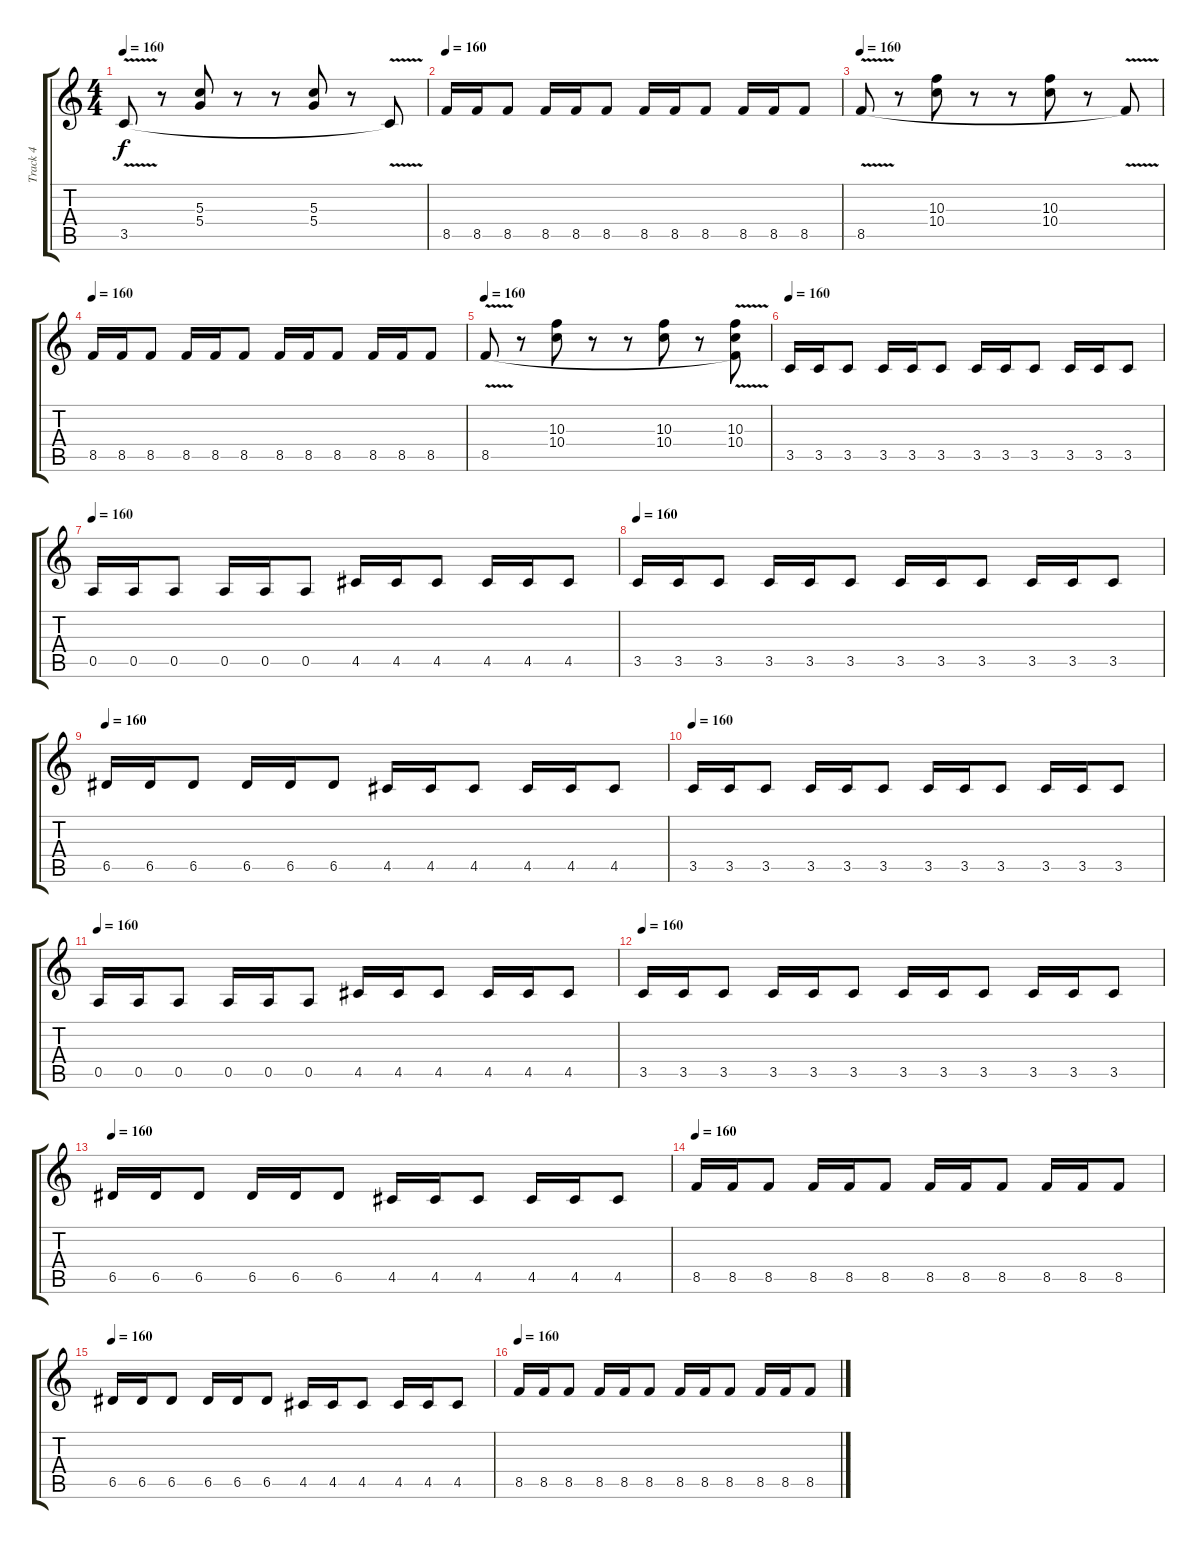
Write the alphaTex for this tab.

\track ("Track 4" "Track 4") {instrument distortionguitar}
\staff {score tabs}
\tuning (E4 B3 G3 D3 A2 E2) {hide}
\ts (4 4)
\tempo 160
\clef g2
\ks c
3.5{v}.8{dy f} r.8 (5.3 5.4).8 r.8 r.8 (5.3 5.4).8 r.8 3.5{t}.8 |
\tempo 160
8.5.16 8.5.16 8.5.8 8.5.16 8.5.16 8.5.8 8.5.16 8.5.16 8.5.8 8.5.16 8.5.16 8.5.8 |
\tempo 160
8.5{v}.8 r.8 (10.3 10.4).8 r.8 r.8 (10.3 10.4).8 r.8 8.5{t}.8 |
\tempo 160
8.5.16 8.5.16 8.5.8 8.5.16 8.5.16 8.5.8 8.5.16 8.5.16 8.5.8 8.5.16 8.5.16 8.5.8 |
\tempo 160
8.5{v}.8 r.8 (10.3 10.4).8 r.8 r.8 (10.3 10.4).8 r.8 (10.3 10.4 8.5{t}).8 |
\tempo 160
3.5.16 3.5.16 3.5.8 3.5.16 3.5.16 3.5.8 3.5.16 3.5.16 3.5.8 3.5.16 3.5.16 3.5.8 |
\tempo 160
0.5.16 0.5.16 0.5.8 0.5.16 0.5.16 0.5.8 4.5.16 4.5.16 4.5.8 4.5.16 4.5.16 4.5.8 |
\tempo 160
3.5.16 3.5.16 3.5.8 3.5.16 3.5.16 3.5.8 3.5.16 3.5.16 3.5.8 3.5.16 3.5.16 3.5.8 |
\tempo 160
6.5.16 6.5.16 6.5.8 6.5.16 6.5.16 6.5.8 4.5.16 4.5.16 4.5.8 4.5.16 4.5.16 4.5.8 |
\tempo 160
3.5.16 3.5.16 3.5.8 3.5.16 3.5.16 3.5.8 3.5.16 3.5.16 3.5.8 3.5.16 3.5.16 3.5.8 |
\tempo 160
0.5.16 0.5.16 0.5.8 0.5.16 0.5.16 0.5.8 4.5.16 4.5.16 4.5.8 4.5.16 4.5.16 4.5.8 |
\tempo 160
3.5.16 3.5.16 3.5.8 3.5.16 3.5.16 3.5.8 3.5.16 3.5.16 3.5.8 3.5.16 3.5.16 3.5.8 |
\tempo 160
6.5.16 6.5.16 6.5.8 6.5.16 6.5.16 6.5.8 4.5.16 4.5.16 4.5.8 4.5.16 4.5.16 4.5.8 |
\tempo 160
8.5.16 8.5.16 8.5.8 8.5.16 8.5.16 8.5.8 8.5.16 8.5.16 8.5.8 8.5.16 8.5.16 8.5.8 |
\tempo 160
6.5.16 6.5.16 6.5.8 6.5.16 6.5.16 6.5.8 4.5.16 4.5.16 4.5.8 4.5.16 4.5.16 4.5.8 |
\tempo 160
8.5.16 8.5.16 8.5.8 8.5.16 8.5.16 8.5.8 8.5.16 8.5.16 8.5.8 8.5.16 8.5.16 8.5.8
